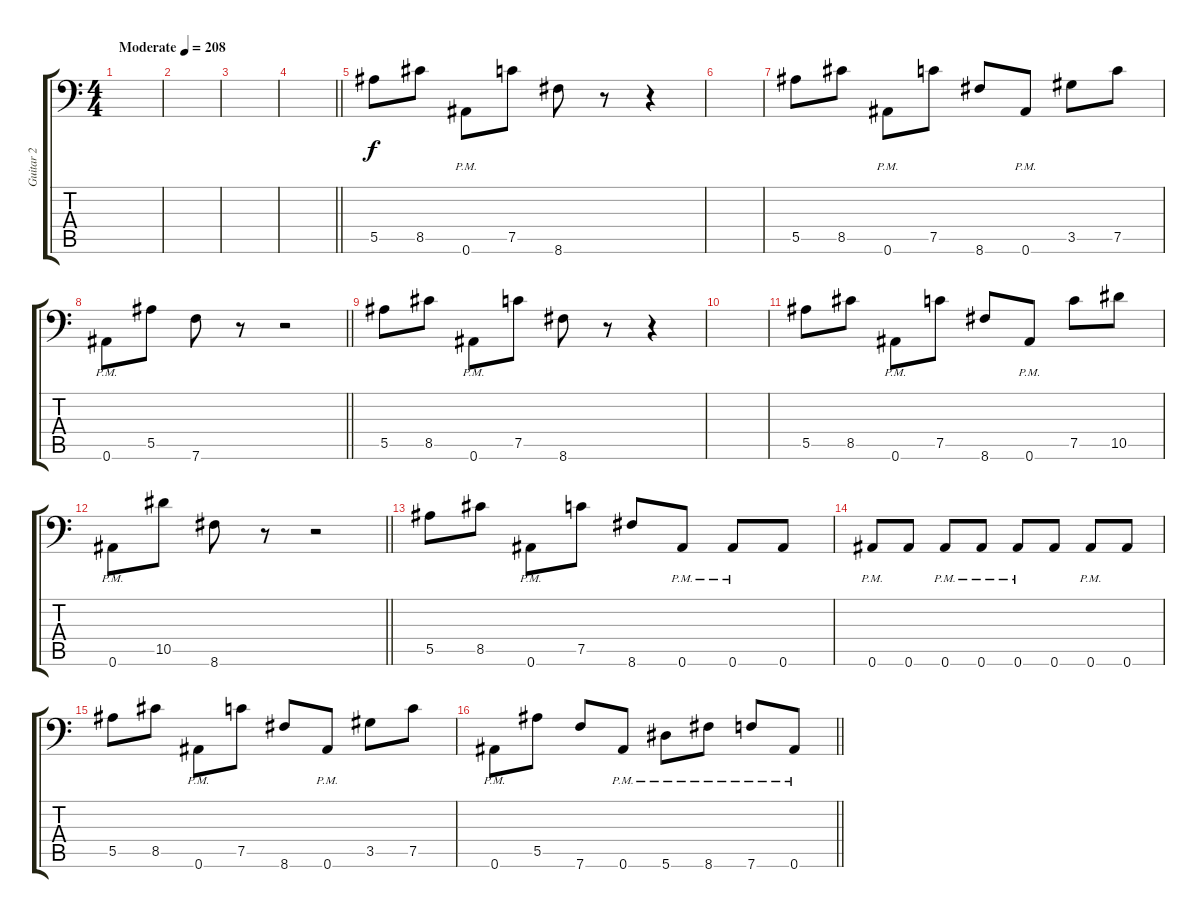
\track ("Guitar 2" "Guitar 2") {instrument distortionguitar}
\staff {score tabs}
\tuning (C4 G3 Eb3 Bb2 F2 Bb1) {hide}
\ts (4 4)
\tempo (208 "Moderate")
\clef f4
\ks c
|
|
|
\barLineRight lightlight
|
5.5.8 8.5.8 0.6{pm}.8 7.5.8 8.6.8 r.8 r.4 |
|
5.5.8 8.5.8 0.6{pm}.8 7.5.8 8.6.8 0.6{pm}.8 3.5.8 7.5.8 |
\barLineRight lightlight
0.6{pm}.8 5.5.8 7.6.8 r.8 r.2 |
5.5.8 8.5.8 0.6{pm}.8 7.5.8 8.6.8 r.8 r.4 |
|
5.5.8 8.5.8 0.6{pm}.8 7.5.8 8.6.8 0.6{pm}.8 7.5.8 10.5.8 |
\barLineRight lightlight
0.6{pm}.8 10.5.8 8.6.8 r.8 r.2 |
5.5.8 8.5.8 0.6{pm}.8 7.5.8 8.6.8 0.6{pm}.8 0.6{pm}.8 0.6.8 |
0.6{pm}.8 0.6.8 0.6{pm}.8 0.6{pm}.8 0.6{pm}.8 0.6.8 0.6{pm}.8 0.6.8 |
5.5.8 8.5.8 0.6{pm}.8 7.5.8 8.6.8 0.6{pm}.8 3.5.8 7.5.8 |
\barLineRight lightlight
0.6{pm}.8 5.5.8 7.6.8 0.6{pm}.8 5.6{pm}.8 8.6{pm}.8 7.6{pm}.8 0.6{pm}.8
